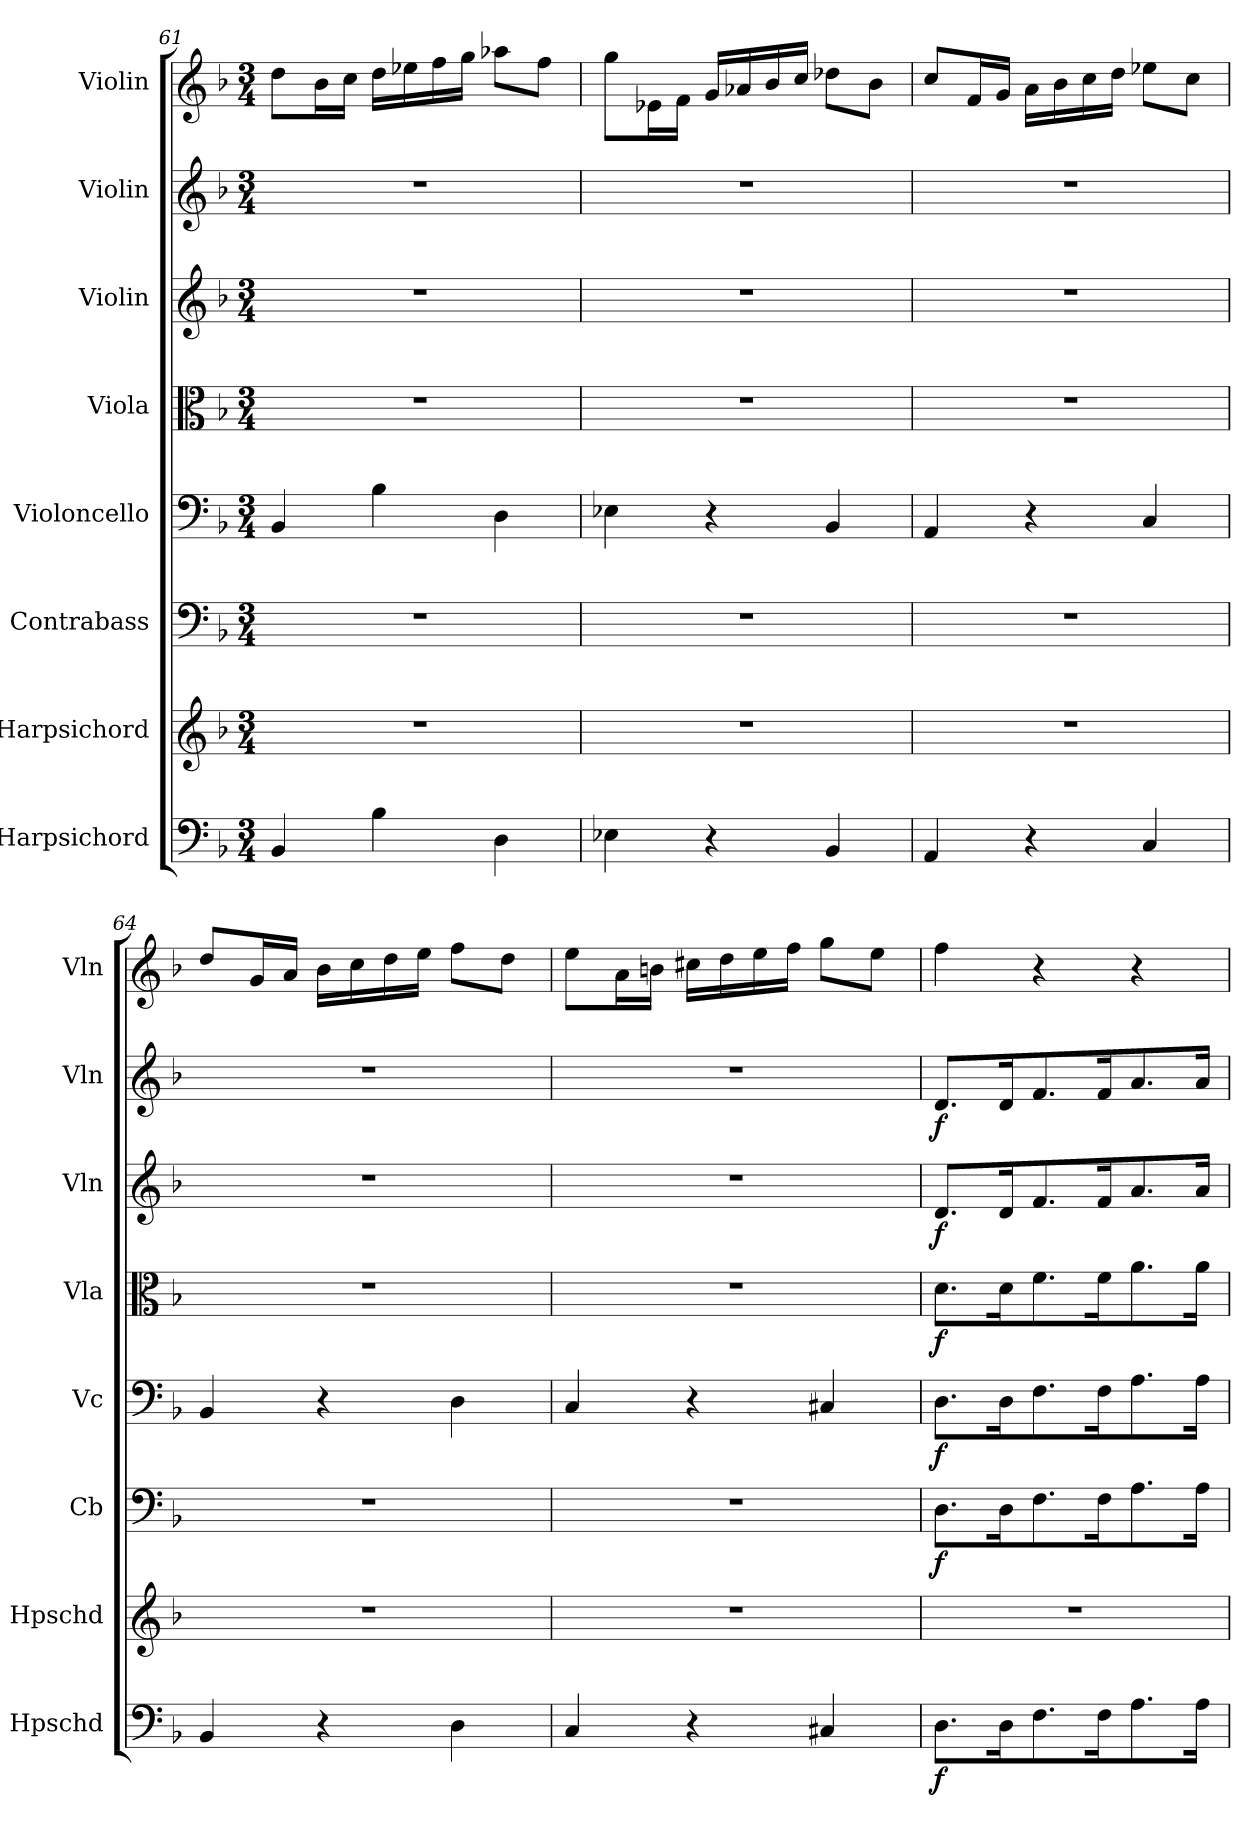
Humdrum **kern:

**kern	**dynam	**kern	**kern	**dynam	**kern	**dynam	**kern	**dynam	**kern	**dynam	**kern	**dynam	**kern
*part8	*part8	*part7	*part6	*part6	*part5	*part5	*part4	*part4	*part3	*part3	*part2	*part2	*part1
*staff8	*staff8	*staff7	*staff6	*staff6	*staff5	*staff5	*staff4	*staff4	*staff3	*staff3	*staff2	*staff2	*staff1
*I"Harpsichord	*	*I"Harpsichord	*I"Contrabass	*	*I"Violoncello	*	*I"Viola	*	*I"Violin	*	*I"Violin	*	*I"Violin
*I'Hpschd	*	*I'Hpschd	*I'Cb	*	*I'Vc	*	*I'Vla	*	*I'Vln	*	*I'Vln	*	*I'Vln
*clefF4	*	*clefG2	*clefF4	*	*clefF4	*	*clefC3	*	*clefG2	*	*clefG2	*	*clefG2
*k[b-]	*	*k[b-]	*k[b-]	*	*k[b-]	*	*k[b-]	*	*k[b-]	*	*k[b-]	*	*k[b-]
*M3/4	*	*M3/4	*M3/4	*	*M3/4	*	*M3/4	*	*M3/4	*	*M3/4	*	*M3/4
=61	=61	=61	=61	=61	=61	=61	=61	=61	=61	=61	=61	=61	=61
4BB-/	.	2.r	2.r	.	4BB-/	.	2.r	.	2.r	.	2.r	.	8dd\L
.	.	.	.	.	.	.	.	.	.	.	.	.	16b-\L
.	.	.	.	.	.	.	.	.	.	.	.	.	16cc\JJ
4B-\	.	.	.	.	4B-\	.	.	.	.	.	.	.	16dd\LL
.	.	.	.	.	.	.	.	.	.	.	.	.	16ee-X\
.	.	.	.	.	.	.	.	.	.	.	.	.	16ff\
.	.	.	.	.	.	.	.	.	.	.	.	.	16gg\JJ
4D\	.	.	.	.	4D\	.	.	.	.	.	.	.	8aa-X\L
.	.	.	.	.	.	.	.	.	.	.	.	.	8ff\J
=62	=62	=62	=62	=62	=62	=62	=62	=62	=62	=62	=62	=62	=62
4E-X\	.	2.r	2.r	.	4E-X\	.	2.r	.	2.r	.	2.r	.	8gg\L
.	.	.	.	.	.	.	.	.	.	.	.	.	16e-X\L
.	.	.	.	.	.	.	.	.	.	.	.	.	16f\JJ
4r	.	.	.	.	4r	.	.	.	.	.	.	.	16g/LL
.	.	.	.	.	.	.	.	.	.	.	.	.	16a-X/
.	.	.	.	.	.	.	.	.	.	.	.	.	16b-/
.	.	.	.	.	.	.	.	.	.	.	.	.	16cc/JJ
4BB-/	.	.	.	.	4BB-/	.	.	.	.	.	.	.	8dd-X\L
.	.	.	.	.	.	.	.	.	.	.	.	.	8b-\J
=63	=63	=63	=63	=63	=63	=63	=63	=63	=63	=63	=63	=63	=63
4AA/	.	2.r	2.r	.	4AA/	.	2.r	.	2.r	.	2.r	.	8cc/L
.	.	.	.	.	.	.	.	.	.	.	.	.	16f/L
.	.	.	.	.	.	.	.	.	.	.	.	.	16g/JJ
4r	.	.	.	.	4r	.	.	.	.	.	.	.	16a\LL
.	.	.	.	.	.	.	.	.	.	.	.	.	16b-\
.	.	.	.	.	.	.	.	.	.	.	.	.	16cc\
.	.	.	.	.	.	.	.	.	.	.	.	.	16dd\JJ
4C/	.	.	.	.	4C/	.	.	.	.	.	.	.	8ee-X\L
.	.	.	.	.	.	.	.	.	.	.	.	.	8cc\J
=64	=64	=64	=64	=64	=64	=64	=64	=64	=64	=64	=64	=64	=64
4BB-/	.	2.r	2.r	.	4BB-/	.	2.r	.	2.r	.	2.r	.	8dd/L
.	.	.	.	.	.	.	.	.	.	.	.	.	16g/L
.	.	.	.	.	.	.	.	.	.	.	.	.	16a/JJ
4r	.	.	.	.	4r	.	.	.	.	.	.	.	16b-\LL
.	.	.	.	.	.	.	.	.	.	.	.	.	16cc\
.	.	.	.	.	.	.	.	.	.	.	.	.	16dd\
.	.	.	.	.	.	.	.	.	.	.	.	.	16ee\JJ
4D\	.	.	.	.	4D\	.	.	.	.	.	.	.	8ff\L
.	.	.	.	.	.	.	.	.	.	.	.	.	8dd\J
=65	=65	=65	=65	=65	=65	=65	=65	=65	=65	=65	=65	=65	=65
4C/	.	2.r	2.r	.	4C/	.	2.r	.	2.r	.	2.r	.	8ee\L
.	.	.	.	.	.	.	.	.	.	.	.	.	16a\L
.	.	.	.	.	.	.	.	.	.	.	.	.	16bn\JJ
4r	.	.	.	.	4r	.	.	.	.	.	.	.	16cc#X\LL
.	.	.	.	.	.	.	.	.	.	.	.	.	16dd\
.	.	.	.	.	.	.	.	.	.	.	.	.	16ee\
.	.	.	.	.	.	.	.	.	.	.	.	.	16ff\JJ
4C#X/	.	.	.	.	4C#X/	.	.	.	.	.	.	.	8gg\L
.	.	.	.	.	.	.	.	.	.	.	.	.	8ee\J
=66	=66	=66	=66	=66	=66	=66	=66	=66	=66	=66	=66	=66	=66
8.D\L	f	2.r	8.D\L	f	8.D\L	f	8.d\L	f	8.d/L	f	8.d/L	f	4ff\
16D\K	.	.	16D\K	.	16D\K	.	16d\K	.	16d/K	.	16d/K	.	.
8.F\	.	.	8.F\	.	8.F\	.	8.f\	.	8.f/	.	8.f/	.	4r
16F\K	.	.	16F\K	.	16F\K	.	16f\K	.	16f/K	.	16f/K	.	.
8.A\	.	.	8.A\	.	8.A\	.	8.a\	.	8.a/	.	8.a/	.	4r
16A\Jk	.	.	16A\Jk	.	16A\Jk	.	16a\Jk	.	16a/Jk	.	16a/Jk	.	.
=	=	=	=	=	=	=	=	=	=	=	=	=	=
*-	*-	*-	*-	*-	*-	*-	*-	*-	*-	*-	*-	*-	*-
